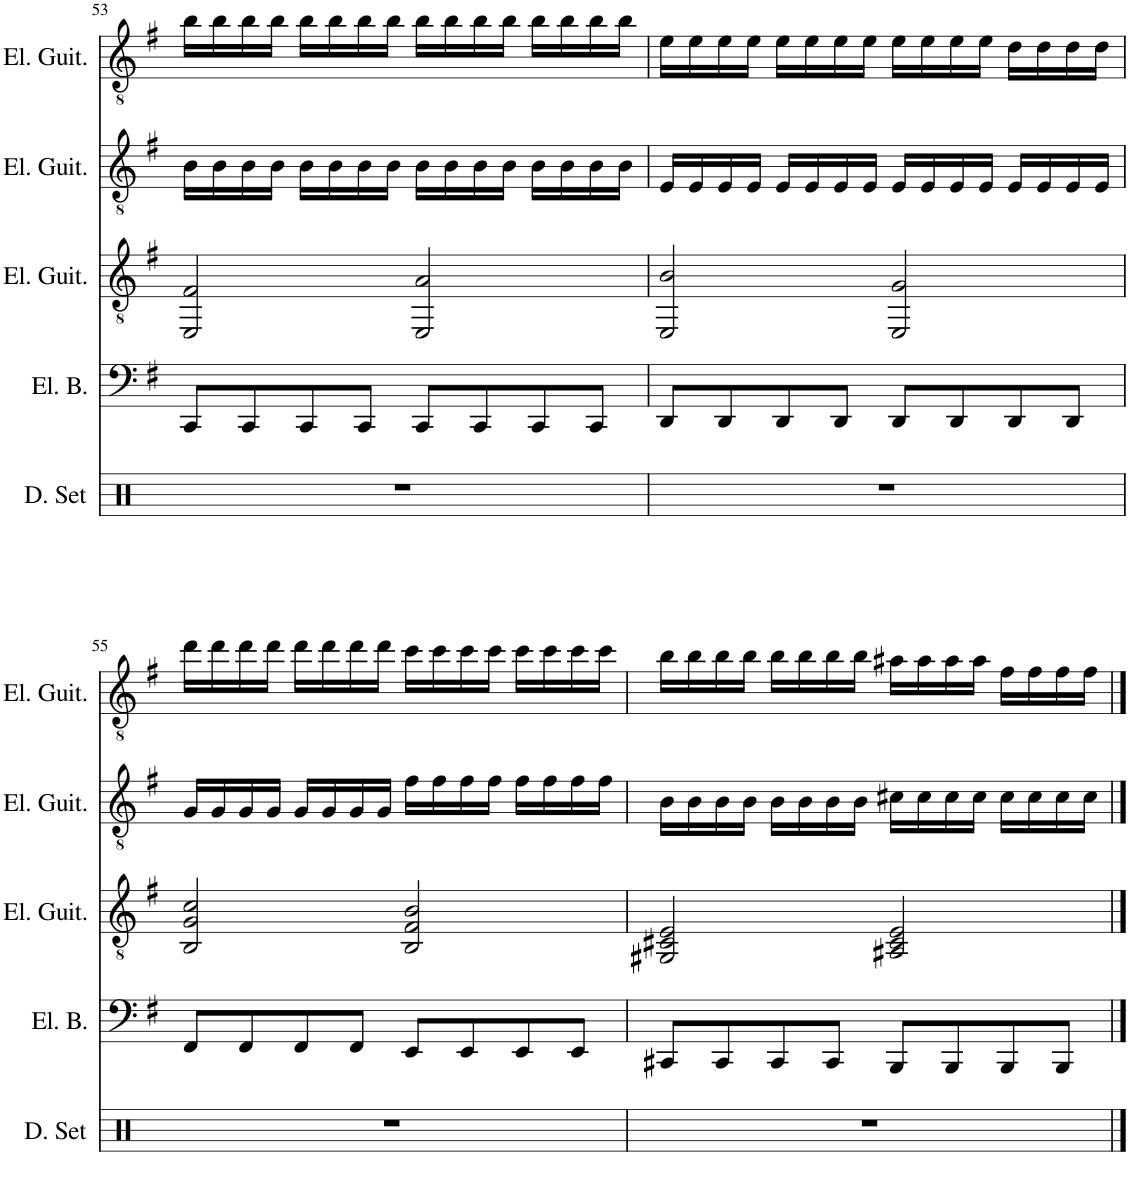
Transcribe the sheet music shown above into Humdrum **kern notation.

**kern	**kern	**kern	**kern	**kern
*part5	*part4	*part3	*part2	*part1
*staff5	*staff4	*staff3	*staff2	*staff1
*I"Drumset, Drums	*I"5-str. Electric Bass, E.Bass	*I"Electric Guitar, E.Guitar II (Right)	*I"Electric Guitar, E.Guitar I (Left)	*I"Electric Guitar, E.Guitar III
*I'D. Set	*I'El. B.	*I'El. Guit.	*I'El. Guit.	*I'El. Guit.
!!LO:PB:g=z
*clefX	*clefF4	*clefGv2	*clefGv2	*clefGv2
*	*Trd7c12	*	*	*
*k[f#]	*k[f#]	*k[f#]	*k[f#]	*k[f#]
*M4/4	*M4/4	*M4/4	*M4/4	*M4/4
=53	=53	=53	=53	=53
1r	8CC/L	2EE/ 2F#/	16B\LL	16b\LL
.	.	.	16B\	16b\
.	8CC/	.	16B\	16b\
.	.	.	16B\JJ	16b\JJ
.	8CC/	.	16B\LL	16b\LL
.	.	.	16B\	16b\
.	8CC/J	.	16B\	16b\
.	.	.	16B\JJ	16b\JJ
.	8CC/L	2EE/ 2A/	16B\LL	16b\LL
.	.	.	16B\	16b\
.	8CC/	.	16B\	16b\
.	.	.	16B\JJ	16b\JJ
.	8CC/	.	16B\LL	16b\LL
.	.	.	16B\	16b\
.	8CC/J	.	16B\	16b\
.	.	.	16B\JJ	16b\JJ
=54	=54	=54	=54	=54
1r	8DD/L	2EE/ 2B/	16E/LL	16e\LL
.	.	.	16E/	16e\
.	8DD/	.	16E/	16e\
.	.	.	16E/JJ	16e\JJ
.	8DD/	.	16E/LL	16e\LL
.	.	.	16E/	16e\
.	8DD/J	.	16E/	16e\
.	.	.	16E/JJ	16e\JJ
.	8DD/L	2EE/ 2G/	16E/LL	16e\LL
.	.	.	16E/	16e\
.	8DD/	.	16E/	16e\
.	.	.	16E/JJ	16e\JJ
.	8DD/	.	16E/LL	16d\LL
.	.	.	16E/	16d\
.	8DD/J	.	16E/	16d\
.	.	.	16E/JJ	16d\JJ
!!LO:LB:g=z
=55	=55	=55	=55	=55
1r	8FF#/L	2BB/ 2G/ 2c/	16G/LL	16dd\LL
.	.	.	16G/	16dd\
.	8FF#/	.	16G/	16dd\
.	.	.	16G/JJ	16dd\JJ
.	8FF#/	.	16G/LL	16dd\LL
.	.	.	16G/	16dd\
.	8FF#/J	.	16G/	16dd\
.	.	.	16G/JJ	16dd\JJ
.	8EE/L	2BB/ 2F#/ 2B/	16f#\LL	16cc\LL
.	.	.	16f#\	16cc\
.	8EE/	.	16f#\	16cc\
.	.	.	16f#\JJ	16cc\JJ
.	8EE/	.	16f#\LL	16cc\LL
.	.	.	16f#\	16cc\
.	8EE/J	.	16f#\	16cc\
.	.	.	16f#\JJ	16cc\JJ
=56	=56	=56	=56	=56
1r	8CC#X/L	2GG#X/ 2C#X/ 2E/	16B\LL	16b\LL
.	.	.	16B\	16b\
.	8CC#/	.	16B\	16b\
.	.	.	16B\JJ	16b\JJ
.	8CC#/	.	16B\LL	16b\LL
.	.	.	16B\	16b\
.	8CC#/J	.	16B\	16b\
.	.	.	16B\JJ	16b\JJ
.	8BBB/L	2AA#X/ 2C#/ 2E/	16c#X\LL	16a#X\LL
.	.	.	16c#\	16a#\
.	8BBB/	.	16c#\	16a#\
.	.	.	16c#\JJ	16a#\JJ
.	8BBB/	.	16c#\LL	16f#\LL
.	.	.	16c#\	16f#\
.	8BBB/J	.	16c#\	16f#\
.	.	.	16c#\JJ	16f#\JJ
==	==	==	==	==
*-	*-	*-	*-	*-
